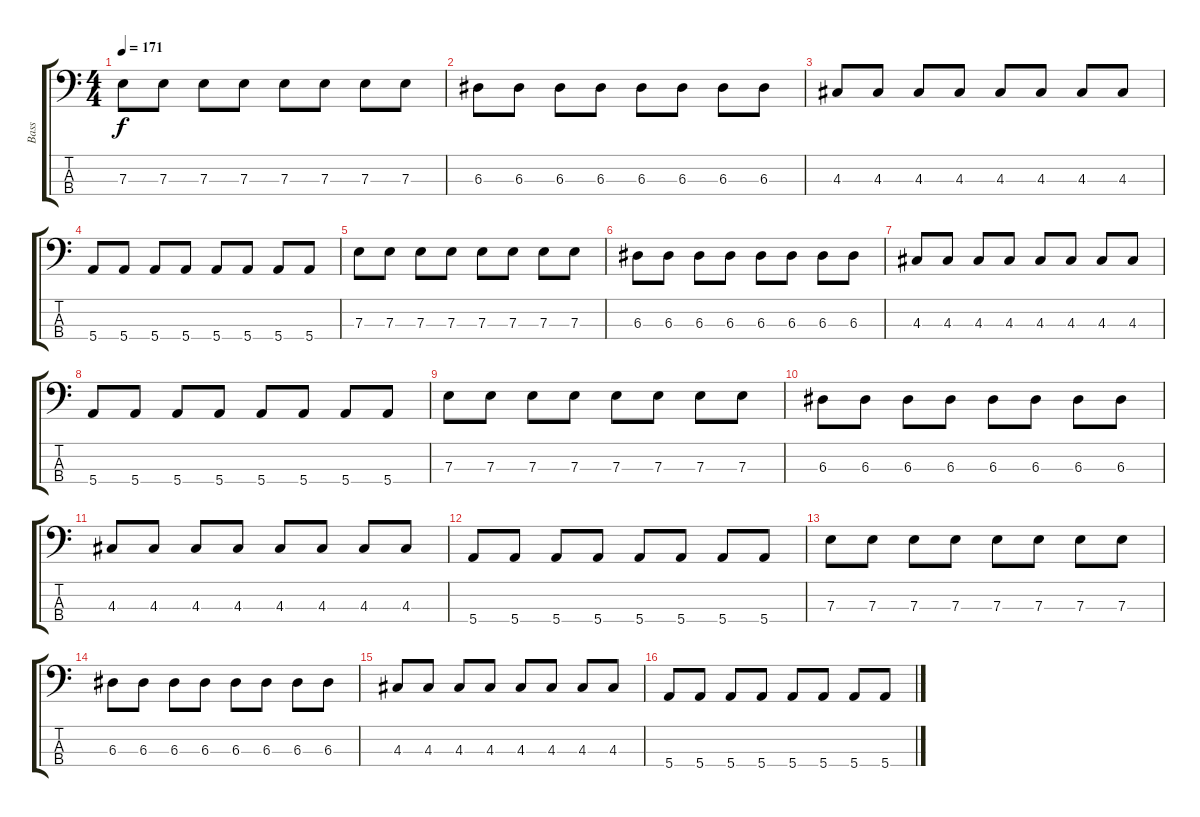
\track ("Bass" "Bass") {instrument electricbasspick}
\staff {score tabs}
\tuning (G2 D2 A1 E1) {hide}
\ts (4 4)
\tempo 171
\clef f4
\ks c
7.3.8{dy f} 7.3.8 7.3.8 7.3.8 7.3.8 7.3.8 7.3.8 7.3.8 |
6.3.8 6.3.8 6.3.8 6.3.8 6.3.8 6.3.8 6.3.8 6.3.8 |
4.3.8 4.3.8 4.3.8 4.3.8 4.3.8 4.3.8 4.3.8 4.3.8 |
5.4.8 5.4.8 5.4.8 5.4.8 5.4.8 5.4.8 5.4.8 5.4.8 |
7.3.8 7.3.8 7.3.8 7.3.8 7.3.8 7.3.8 7.3.8 7.3.8 |
6.3.8 6.3.8 6.3.8 6.3.8 6.3.8 6.3.8 6.3.8 6.3.8 |
4.3.8 4.3.8 4.3.8 4.3.8 4.3.8 4.3.8 4.3.8 4.3.8 |
5.4.8 5.4.8 5.4.8 5.4.8 5.4.8 5.4.8 5.4.8 5.4.8 |
7.3.8 7.3.8 7.3.8 7.3.8 7.3.8 7.3.8 7.3.8 7.3.8 |
6.3.8 6.3.8 6.3.8 6.3.8 6.3.8 6.3.8 6.3.8 6.3.8 |
4.3.8 4.3.8 4.3.8 4.3.8 4.3.8 4.3.8 4.3.8 4.3.8 |
5.4.8 5.4.8 5.4.8 5.4.8 5.4.8 5.4.8 5.4.8 5.4.8 |
7.3.8 7.3.8 7.3.8 7.3.8 7.3.8 7.3.8 7.3.8 7.3.8 |
6.3.8 6.3.8 6.3.8 6.3.8 6.3.8 6.3.8 6.3.8 6.3.8 |
4.3.8 4.3.8 4.3.8 4.3.8 4.3.8 4.3.8 4.3.8 4.3.8 |
5.4.8 5.4.8 5.4.8 5.4.8 5.4.8 5.4.8 5.4.8 5.4.8
